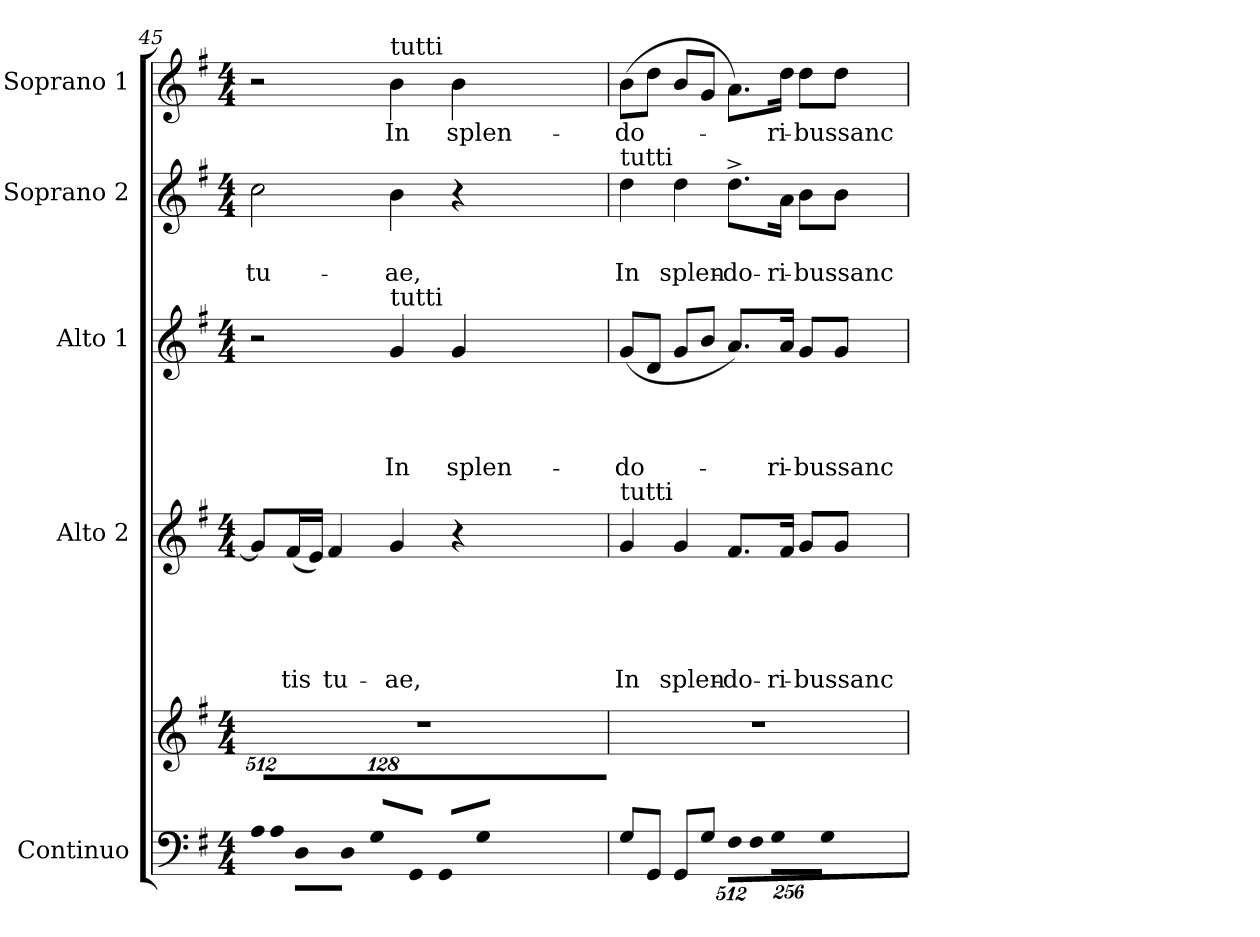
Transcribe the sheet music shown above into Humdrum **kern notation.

**kern	**kern	**kern	**text	**text	**text	**text	**text	**kern	**text	**text	**text	**text	**kern	**text	**text	**kern	**text
*part5	*part5	*part4	*part4	*part4	*part4	*part4	*part4	*part3	*part3	*part3	*part3	*part3	*part2	*part2	*part2	*part1	*part1
*staff6	*staff5	*staff4	*staff4	*staff4	*staff4	*staff4	*staff4	*staff3	*staff3	*staff3	*staff3	*staff3	*staff2	*staff2	*staff2	*staff1	*staff1
*I"Continuo	*	*I"Alto 2	*	*	*	*	*	*I"Alto 1	*	*	*	*	*I"Soprano 2	*	*	*I"Soprano 1	*
*	*	*I'A. 2	*	*	*	*	*	*I'A. 1	*	*	*	*	*I'S. 2	*	*	*I'S. 1	*
*clefF4	*clefG2	*clefG2	*	*	*	*	*	*clefG2	*	*	*	*	*clefG2	*	*	*clefG2	*
*k[f#]	*k[f#]	*k[f#]	*	*	*	*	*	*k[f#]	*	*	*	*	*k[f#]	*	*	*k[f#]	*
*G:	*G:	*G:	*	*	*	*	*	*G:	*	*	*	*	*G:	*	*	*G:	*
*M4/4	*M4/4	*M4/4	*	*	*	*	*	*M4/4	*	*	*	*	*M4/4	*	*	*M4/4	*
*Xbrackettup	*	*	*	*	*	*	*	*	*	*	*	*	*	*	*	*	*
=45	=45	=45	=45	=45	=45	=45	=45	=45	=45	=45	=45	=45	=45	=45	=45	=45	=45
!LO:N:vis=8	!	!	!	!	!	!	!	!	!	!	!	!	!	!	!LO:LY:b	!	!
4096%293A\L	1r	8g/L]	.	.	.	.	.	2r	.	.	.	.	2cc\	.	tu-	2r	.
!LO:N:vis=8	!	!	!	!	!	!	!	!	!	!	!	!	!	!	!	!	!
1024%73A\J	.	.	.	.	.	.	.	.	.	.	.	.	.	.	.	.	.
!	!	!	!	!	!	!	!LO:LY:b	!	!	!	!	!	!	!	!	!	!
.	.	(<16f#/L	.	.	.	.	-tis	.	.	.	.	.	.	.	.	.	.
!LO:N:vis=8	!	!	!	!	!	!	!	!	!	!	!	!	!	!	!	!	!
4096%167D\L	.	.	.	.	.	.	.	.	.	.	.	.	.	.	.	.	.
!LO:N:vis=8	!	!	!	!	!	!	!	!	!	!	!	!	!	!	!	!	!
512%21D\J	.	.	.	.	.	.	.	.	.	.	.	.	.	.	.	.	.
.	.	16e/JJ)	.	.	.	.	.	.	.	.	.	.	.	.	.	.	.
!LO:N:vis=8	!	!	!	!	!	!	!	!	!	!	!	!	!	!	!	!	!
4096%167G/L	.	.	.	.	.	.	.	.	.	.	.	.	.	.	.	.	.
!	!	!	!	!	!	!	!LO:LY:b	!	!	!	!	!	!	!	!	!	!
.	.	4f#/	.	.	.	.	tu-	.	.	.	.	.	.	.	.	.	.
!LO:N:vis=8	!	!	!	!	!	!	!	!	!	!	!	!	!	!	!	!	!
4096%167GG/J	.	.	.	.	.	.	.	.	.	.	.	.	.	.	.	.	.
!LO:N:vis=8	!	!	!	!	!	!	!	!	!	!	!	!	!	!	!	!	!
4096%167GG/L	.	.	.	.	.	.	.	.	.	.	.	.	.	.	.	.	.
!LO:N:vis=8	!	!	!	!	!	!	!	!	!	!	!	!	!	!	!	!	!
4096%167G/J	.	.	.	.	.	.	.	.	.	.	.	.	.	.	.	.	.
2ryy	.	.	.	.	.	.	.	.	.	.	.	.	.	.	.	.	.
!	!	!	!	!	!	!	!	!	!	!	!	!	!	!	!	!LO:TX:a:t=tutti	!
!	!	!	!	!	!	!	!	!LO:TX:a:t=tutti	!	!	!	!	!	!	!	!	!
!	!	!	!	!	!	!	!LO:LY:b	!	!	!	!	!LO:LY:b	!	!	!LO:LY:b	!	!LO:LY:b
.	.	4g/	.	.	.	.	-ae,	4g/	.	.	.	In	4b\	.	-ae,	4b\	In
!	!	!	!	!	!	!	!	!	!	!	!	!LO:LY:b	!	!	!	!	!LO:LY:b
.	.	4r	.	.	.	.	.	4g/	.	.	.	splen-	4r	.	.	4b\	splen-
16ryy	.	.	.	.	.	.	.	.	.	.	.	.	.	.	.	.	.
32ryy	.	.	.	.	.	.	.	.	.	.	.	.	.	.	.	.	.
64ryy	.	.	.	.	.	.	.	.	.	.	.	.	.	.	.	.	.
512.ryy	.	.	.	.	.	.	.	.	.	.	.	.	.	.	.	.	.
=46	=46	=46	=46	=46	=46	=46	=46	=46	=46	=46	=46	=46	=46	=46	=46	=46	=46
!	!	!	!	!	!	!	!	!	!	!	!	!	!LO:TX:a:t=tutti	!	!	!	!
!	!	!LO:TX:a:t=tutti	!	!	!	!	!	!	!	!	!	!	!	!	!	!	!
!	!	!	!	!	!	!	!LO:LY:b	!	!	!	!	!LO:LY:b	!	!	!LO:LY:b	!	!LO:LY:b
8G/L	1r	4g/	.	.	.	.	In	(<8g/L	.	.	.	-do-	4dd\	.	In	(>8b\L	-do-
8GG/J	.	.	.	.	.	.	.	8d/J	.	.	.	.	.	.	.	8dd\J	.
!	!	!	!	!	!	!	!LO:LY:b	!	!	!	!	!	!	!	!LO:LY:b	!	!
8GG/L	.	4g/	.	.	.	.	splen-	8g/L	.	.	.	.	4dd\	.	splen-	8b/L	.
8G/J	.	.	.	.	.	.	.	8b/J	.	.	.	.	.	.	.	8g/J	.
!LO:N:vis=8	!	!	!	!	!	!	!LO:LY:b	!	!	!	!	!	!	!	!LO:LY:b	!	!
4096%341F#\L	.	8.f#/L	.	.	.	.	-do-	8.a/L)	.	.	.	.	8.dd^>\L	.	-do-	8.a\L)	.
!LO:N:vis=8	!	!	!	!	!	!	!	!	!	!	!	!	!	!	!	!	!
2048%171F#\J	.	.	.	.	.	.	.	.	.	.	.	.	.	.	.	.	.
!LO:N:vis=8	!	!	!	!	!	!	!	!	!	!	!	!	!	!	!	!	!
4096%341G\L	.	.	.	.	.	.	.	.	.	.	.	.	.	.	.	.	.
!	!	!	!	!	!	!	!LO:LY:b	!	!	!	!	!LO:LY:b	!	!	!LO:LY:b	!	!LO:LY:b
.	.	16f#/Jk	.	.	.	.	-ri-	16a/Jk	.	.	.	-ri-	16a\Jk	.	-ri-	16dd\Jk	-ri-
!LO:N:vis=8	!	!	!	!	!	!	!LO:LY:b	!	!	!	!	!LO:LY:b	!	!	!LO:LY:b	!	!LO:LY:b
4096%341G\J	.	8g/L	.	.	.	.	-bussanc-	8g/L	.	.	.	-bussanc-	8b\L	.	-bussanc-	8dd\L	-bussanc-
8ryy	.	.	.	.	.	.	.	.	.	.	.	.	.	.	.	.	.
.	.	8g/J	.	.	.	.	.	8g/J	.	.	.	.	8b\J	.	.	8dd\J	.
32ryy	.	.	.	.	.	.	.	.	.	.	.	.	.	.	.	.	.
128ryy	.	.	.	.	.	.	.	.	.	.	.	.	.	.	.	.	.
512ryy	.	.	.	.	.	.	.	.	.	.	.	.	.	.	.	.	.
2048.ryy	.	.	.	.	.	.	.	.	.	.	.	.	.	.	.	.	.
=	=	=	=	=	=	=	=	=	=	=	=	=	=	=	=	=	=
*-	*-	*-	*-	*-	*-	*-	*-	*-	*-	*-	*-	*-	*-	*-	*-	*-	*-
